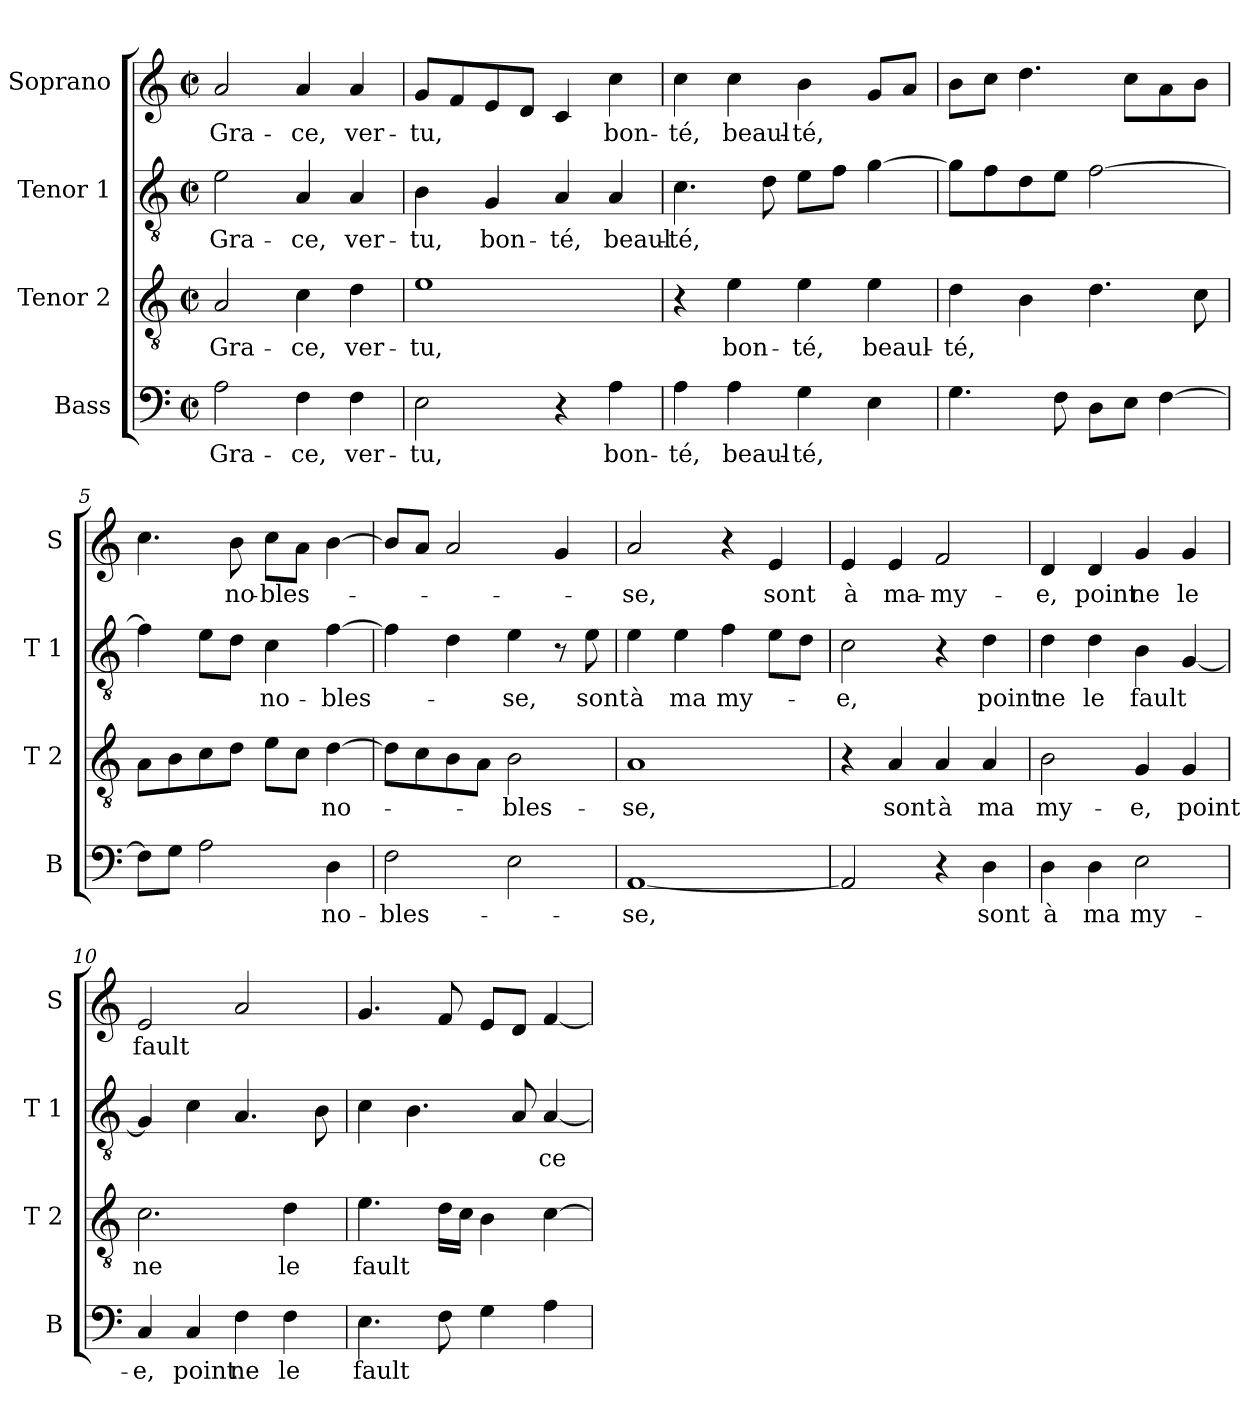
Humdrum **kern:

**kern	**text	**kern	**text	**kern	**text	**kern	**text
*part4	*part4	*part3	*part3	*part2	*part2	*part1	*part1
*staff4	*staff4	*staff3	*staff3	*staff2	*staff2	*staff1	*staff1
*I"Bass	*	*I"Tenor 2	*	*I"Tenor 1	*	*I"Soprano	*
*I'B	*	*I'T 2	*	*I'T 1	*	*I'S	*
*clefF4	*	*clefGv2	*	*clefGv2	*	*clefG2	*
*k[]	*	*k[]	*	*k[]	*	*k[]	*
*C:	*	*C:	*	*C:	*	*C:	*
*M2/2	*	*M2/2	*	*M2/2	*	*M2/2	*
*met(c|)	*	*met(c|)	*	*met(c|)	*	*met(c|)	*
=1	=1	=1	=1	=1	=1	=1	=1
!	!LO:LY:b	!	!LO:LY:b	!	!LO:LY:b	!	!LO:LY:b
2A\	Gra-	2A/	Gra-	2e\	Gra-	2a/	Gra-
!	!LO:LY:b	!	!LO:LY:b	!	!LO:LY:b	!	!LO:LY:b
4F\	-ce,	4c\	-ce,	4A/	-ce,	4a/	-ce,
!	!LO:LY:b	!	!LO:LY:b	!	!LO:LY:b	!	!LO:LY:b
4F\	ver-	4d\	ver-	4A/	ver-	4a/	ver-
=2	=2	=2	=2	=2	=2	=2	=2
!	!LO:LY:b	!	!LO:LY:b	!	!LO:LY:b	!	!LO:LY:b
2E\	-tu,	1e	-tu,	4B\	-tu,	8g/L	-tu,
.	.	.	.	.	.	8f/	.
!	!	!	!	!	!LO:LY:b	!	!
.	.	.	.	4G/	bon-	8e/	.
.	.	.	.	.	.	8d/J	.
!	!	!	!	!	!LO:LY:b	!	!
4r	.	.	.	4A/	-té,	4c/	.
!	!LO:LY:b	!	!	!	!LO:LY:b	!	!LO:LY:b
4A\	bon-	.	.	4A/	beaul-	4cc\	bon-
=3	=3	=3	=3	=3	=3	=3	=3
!	!LO:LY:b	!	!	!	!LO:LY:b	!	!LO:LY:b
4A\	-té,	4r	.	4.c\	-té,	4cc\	-té,
!	!LO:LY:b	!	!LO:LY:b	!	!	!	!LO:LY:b
4A\	beaul-	4e\	bon-	.	.	4cc\	beaul-
.	.	.	.	8d\	.	.	.
!	!LO:LY:b	!	!LO:LY:b	!	!	!	!LO:LY:b
4G\	-té,	4e\	-té,	8e\L	.	4b\	-té,
.	.	.	.	8f\J	.	.	.
!	!	!	!LO:LY:b	!	!	!	!
4E\	.	4e\	beaul-	[4g\	.	8g/L	.
.	.	.	.	.	.	8a/J	.
=4	=4	=4	=4	=4	=4	=4	=4
!	!	!	!LO:LY:b	!	!	!	!
4.G\	.	4d\	-té,	8g\L]	.	8b\L	.
.	.	.	.	8f\	.	8cc\J	.
.	.	4B\	.	8d\	.	4.dd\	.
8F\	.	.	.	8e\J	.	.	.
8D\L	.	4.d\	.	[2f\	.	.	.
8E\J	.	.	.	.	.	8cc\L	.
[4F\	.	.	.	.	.	8a\	.
.	.	8c\	.	.	.	8b\J	.
!!LO:LB:g=z
=5	=5	=5	=5	=5	=5	=5	=5
8F\L]	.	8A\L	.	4f\]	.	4.cc\	.
8G\J	.	8B\	.	.	.	.	.
2A\	.	8c\	.	8e\L	.	.	.
!	!	!	!	!	!	!	!LO:LY:b
.	.	8d\J	.	8d\J	.	8b\	no-
!	!	!	!	!	!LO:LY:b	!	!LO:LY:b
.	.	8e\L	.	4c\	no-	8cc\L	-bles-
.	.	8c\J	.	.	.	8a\J	.
!	!LO:LY:b	!	!LO:LY:b	!	!LO:LY:b	!	!
4D\	no-	[4d\	no-	[4f\	-bles-	[4b\	.
=6	=6	=6	=6	=6	=6	=6	=6
!	!LO:LY:b	!	!	!	!	!	!
2F\	-bles-	8d\L]	.	4f\]	.	8b/L]	.
.	.	8c\	.	.	.	8a/J	.
.	.	8B\	.	4d\	.	2a/	.
.	.	8A\J	.	.	.	.	.
!	!	!	!LO:LY:b	!	!LO:LY:b	!	!
2E\	.	2B\	-bles-	4e\	-se,	.	.
.	.	.	.	8r	.	4g/	.
!	!	!	!	!	!LO:LY:b	!	!
.	.	.	.	8e\	sont	.	.
=7	=7	=7	=7	=7	=7	=7	=7
!	!LO:LY:b	!	!LO:LY:b	!	!LO:LY:b	!	!LO:LY:b
[1AA	-se,	1A	-se,	4e\	à	2a/	-se,
!	!	!	!	!	!LO:LY:b	!	!
.	.	.	.	4e\	ma	.	.
!	!	!	!	!	!LO:LY:b	!	!
.	.	.	.	4f\	my-	4r	.
!	!	!	!	!	!	!	!LO:LY:b
.	.	.	.	8e\L	.	4e/	sont
.	.	.	.	8d\J	.	.	.
=8	=8	=8	=8	=8	=8	=8	=8
!	!	!	!	!	!LO:LY:b	!	!LO:LY:b
2AA/]	.	4r	.	2c\	-e,	4e/	à
!	!	!	!LO:LY:b	!	!	!	!LO:LY:b
.	.	4A/	sont	.	.	4e/	ma-
!	!	!	!LO:LY:b	!	!	!	!LO:LY:b
4r	.	4A/	à	4r	.	2f/	-my-
!	!LO:LY:b	!	!LO:LY:b	!	!LO:LY:b	!	!
4D\	sont	4A/	ma	4d\	point	.	.
=9	=9	=9	=9	=9	=9	=9	=9
!	!LO:LY:b	!	!LO:LY:b	!	!LO:LY:b	!	!LO:LY:b
4D\	à	2B\	my-	4d\	ne	4d/	-e,
!	!LO:LY:b	!	!	!	!LO:LY:b	!	!LO:LY:b
4D\	ma	.	.	4d\	le	4d/	point
!	!LO:LY:b	!	!LO:LY:b	!	!LO:LY:b	!	!LO:LY:b
2E\	my-	4G/	-e,	4B\	fault	4g/	ne
!	!	!	!LO:LY:b	!	!	!	!LO:LY:b
.	.	4G/	point	[4G/	.	4g/	le
!!LO:PB:g=z
=10	=10	=10	=10	=10	=10	=10	=10
!	!LO:LY:b	!	!LO:LY:b	!	!	!	!LO:LY:b
4C/	-e,	2.c\	ne	4G/]	.	2e/	fault
!	!LO:LY:b	!	!	!	!	!	!
4C/	point	.	.	4c\	.	.	.
!	!LO:LY:b	!	!	!	!	!	!
4F\	ne	.	.	4.A/	.	2a/	.
!	!LO:LY:b	!	!LO:LY:b	!	!	!	!
4F\	le	4d\	le	.	.	.	.
.	.	.	.	8B\	.	.	.
=11	=11	=11	=11	=11	=11	=11	=11
!	!LO:LY:b	!	!LO:LY:b	!	!	!	!
4.E\	fault	4.e\	fault	4c\	.	4.g/	.
.	.	.	.	4.B\	.	.	.
8F\	.	16d\LL	.	.	.	8f/	.
.	.	16c\JJ	.	.	.	.	.
4G\	.	4B\	.	.	.	8e/L	.
.	.	.	.	8A/	.	8d/J	.
!	!	!	!	!	!LO:LY:b	!	!
4A\	.	[4c\	.	[4A/	ce-	[4f/	.
=	=	=	=	=	=	=	=
*-	*-	*-	*-	*-	*-	*-	*-
